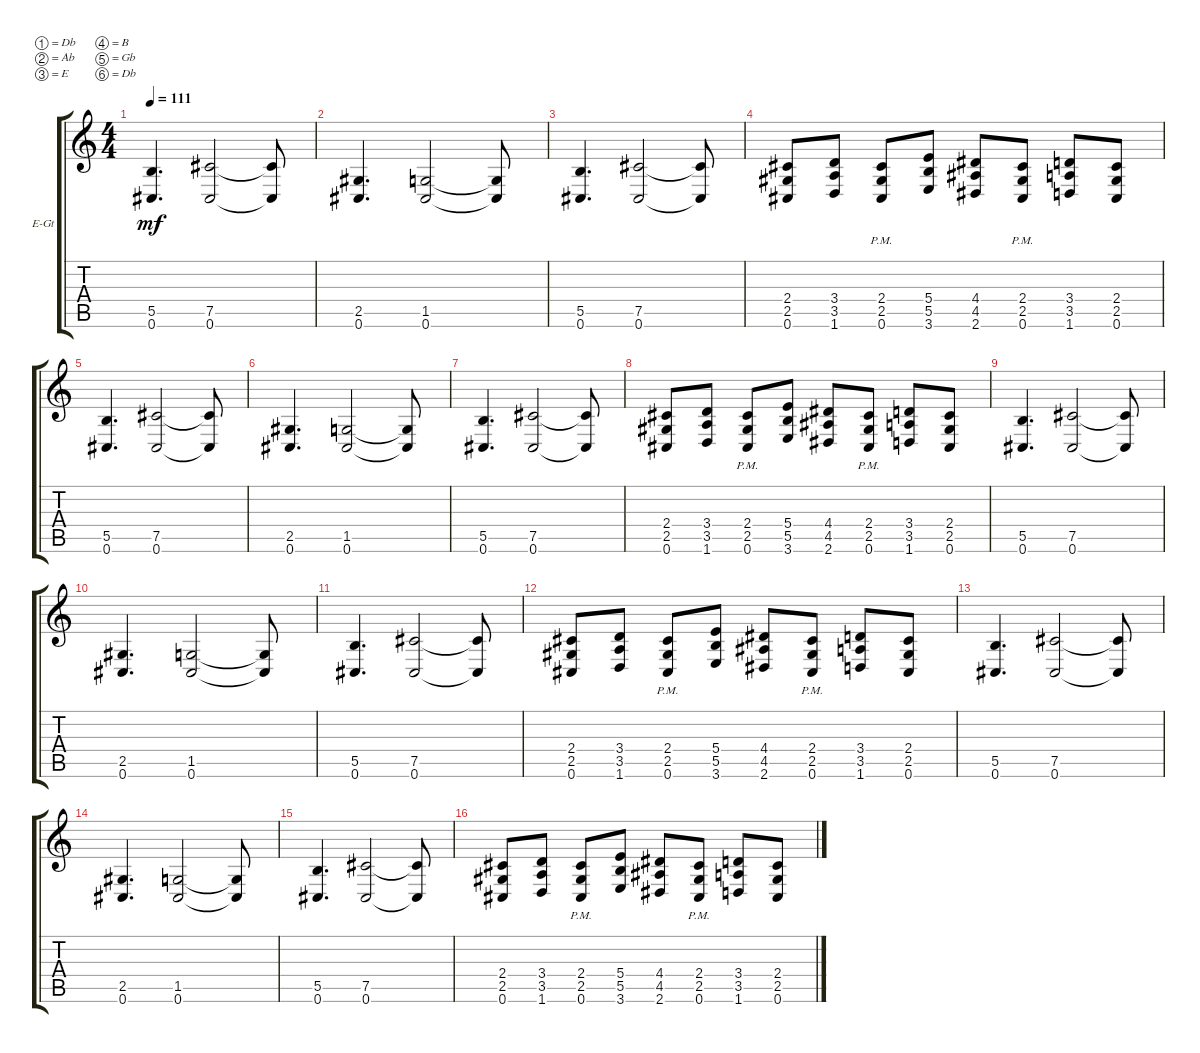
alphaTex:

\defaultSystemsLayout 4
\bracketExtendMode groupsimilarinstruments
\firstSystemTrackNameOrientation horizontal
\otherSystemsTrackNameOrientation horizontal
\track ("Electric Guitar" "E-Gt") {instrument distortionguitar}
\staff {score tabs}
\tuning (Db4 Ab3 E3 B2 Gb2 Db2)
\ts (4 4)
\tempo 111
\clef g2
\ks c
(0.6 5.5).4{d dy mf} (7.5 0.6).2 (7.5{t} 0.6{t}).8 |
(0.6 2.5).4{d} (0.6 1.5).2 (0.6{t} 1.5{t}).8 |
(0.6 5.5).4{d} (7.5 0.6).2 (7.5{t} 0.6{t}).8 |
(0.6 2.5 2.4).8 (1.6 3.5 3.4).8 (0.6{pm} 2.5{pm} 2.4{pm}).8 (3.6 5.5 5.4).8 (2.6 4.5 4.4).8 (0.6{pm} 2.5{pm} 2.4{pm}).8 (1.6 3.5 3.4).8 (0.6 2.5 2.4).8 |
(0.6 5.5).4{d} (7.5 0.6).2 (7.5{t} 0.6{t}).8 |
(0.6 2.5).4{d} (0.6 1.5).2 (0.6{t} 1.5{t}).8 |
(0.6 5.5).4{d} (7.5 0.6).2 (7.5{t} 0.6{t}).8 |
(0.6 2.5 2.4).8 (1.6 3.5 3.4).8 (0.6{pm} 2.5{pm} 2.4{pm}).8 (3.6 5.5 5.4).8 (2.6 4.5 4.4).8 (0.6{pm} 2.5{pm} 2.4{pm}).8 (1.6 3.5 3.4).8 (0.6 2.5 2.4).8 |
(0.6 5.5).4{d} (7.5 0.6).2 (7.5{t} 0.6{t}).8 |
(0.6 2.5).4{d} (0.6 1.5).2 (0.6{t} 1.5{t}).8 |
(0.6 5.5).4{d} (7.5 0.6).2 (7.5{t} 0.6{t}).8 |
(0.6 2.5 2.4).8 (1.6 3.5 3.4).8 (0.6{pm} 2.5{pm} 2.4{pm}).8 (3.6 5.5 5.4).8 (2.6 4.5 4.4).8 (0.6{pm} 2.5{pm} 2.4{pm}).8 (1.6 3.5 3.4).8 (0.6 2.5 2.4).8 |
(0.6 5.5).4{d} (7.5 0.6).2 (7.5{t} 0.6{t}).8 |
(0.6 2.5).4{d} (0.6 1.5).2 (0.6{t} 1.5{t}).8 |
(0.6 5.5).4{d} (7.5 0.6).2 (7.5{t} 0.6{t}).8 |
(0.6 2.5 2.4).8 (1.6 3.5 3.4).8 (0.6{pm} 2.5{pm} 2.4{pm}).8 (3.6 5.5 5.4).8 (2.6 4.5 4.4).8 (0.6{pm} 2.5{pm} 2.4{pm}).8 (1.6 3.5 3.4).8 (0.6 2.5 2.4).8
